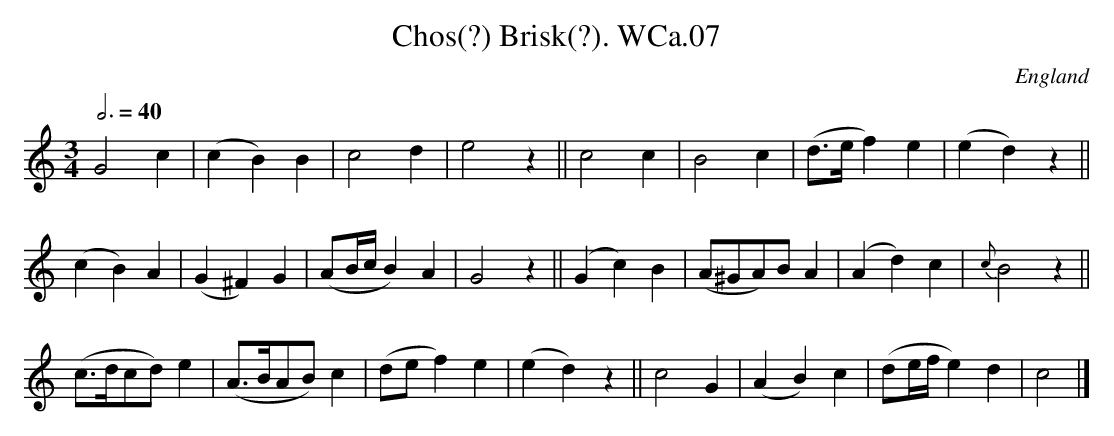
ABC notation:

X:1
T:Chos(?) Brisk(?). WCa.07
L:1/4
M:3/4
O:England
Q:3/4=40
K:C
G2c|(cB)B|c2d|e2z||c2c|B2c|(d3/4e/4f)e|(ed)z||!
(cB)A|(G^F)G|(A/B/4c/4B)A|G2z||\
(Gc)B|(A/^G/A/)B/A|(Ad)c|{c}B2z||!
(c3/4d/4c/d/)e|(A3/4B/4A/B/)c|(d/e/f)e|(ed)z||\
c2G|(AB)c|(d/e/4f/4e)d|c2|]
